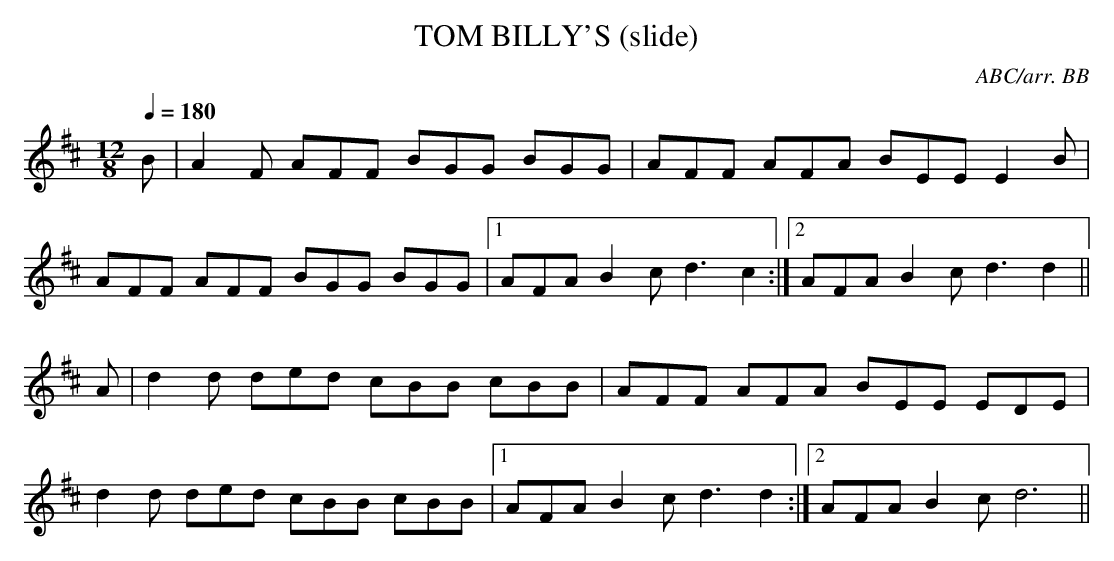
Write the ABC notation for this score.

X:1
T:TOM BILLY'S (slide)
C:ABC/arr. BB
Q:1/4=180
L:1/8
M:12/8
K:D
B|A2F AFF BGG BGG|AFF AFA BEE E2B|
AFF AFF BGG BGG|1 AFA B2c d3 c2 :|2AFA B2c d3 d2||
A|d2d ded cBB cBB|AFF AFA BEE EDE|
d2d ded cBB cBB|1 AFA B2c d3 d2 :|2AFA B2c d6||
